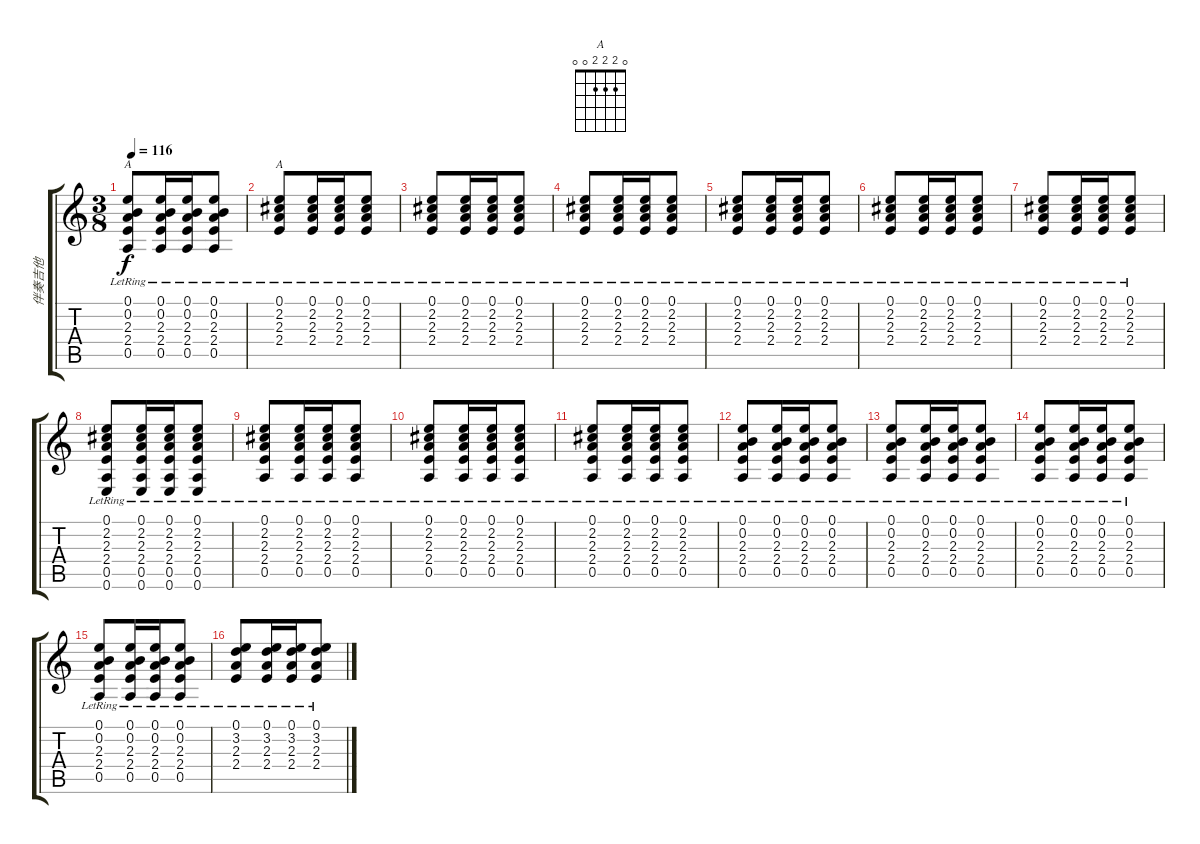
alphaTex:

\track ("伴奏吉他" "伴奏吉他") {instrument acousticguitarnylon}
\staff {score tabs}
\tuning (E4 B3 G3 D3 A2 E2) {hide}
\chord ("A" x x 2 2 x x)
\chord ("A" 0 2 2 2 0 0)
\ts (3 8)
\tempo 116
\clef g2
\ks c
(0.1{lr} 0.2{lr} 2.3{lr} 2.4{lr} 0.5).8{ch "A" dy f} (0.1{lr} 0.2{lr} 2.3{lr} 2.4{lr} 0.5).16 (0.1{lr} 0.2{lr} 2.3{lr} 2.4{lr} 0.5).16 (0.1{lr} 0.2{lr} 2.3{lr} 2.4{lr} 0.5).8 |
(0.1{lr} 2.2{lr} 2.3{lr} 2.4{lr}).8{ch "A"} (0.1{lr} 2.2{lr} 2.3{lr} 2.4{lr}).16 (0.1{lr} 2.2{lr} 2.3{lr} 2.4{lr}).16 (0.1{lr} 2.2{lr} 2.3{lr} 2.4{lr}).8 |
(0.1{lr} 2.2{lr} 2.3{lr} 2.4{lr}).8 (0.1{lr} 2.2{lr} 2.3{lr} 2.4{lr}).16 (0.1{lr} 2.2{lr} 2.3{lr} 2.4{lr}).16 (0.1{lr} 2.2{lr} 2.3{lr} 2.4{lr}).8 |
(0.1{lr} 2.2{lr} 2.3{lr} 2.4{lr}).8 (0.1{lr} 2.2{lr} 2.3{lr} 2.4{lr}).16 (0.1{lr} 2.2{lr} 2.3{lr} 2.4{lr}).16 (0.1{lr} 2.2{lr} 2.3{lr} 2.4{lr}).8 |
(0.1{lr} 2.2{lr} 2.3{lr} 2.4{lr}).8 (0.1{lr} 2.2{lr} 2.3{lr} 2.4{lr}).16 (0.1{lr} 2.2{lr} 2.3{lr} 2.4{lr}).16 (0.1{lr} 2.2{lr} 2.3{lr} 2.4{lr}).8 |
(0.1{lr} 2.2{lr} 2.3{lr} 2.4{lr}).8 (0.1{lr} 2.2{lr} 2.3{lr} 2.4{lr}).16 (0.1{lr} 2.2{lr} 2.3{lr} 2.4{lr}).16 (0.1{lr} 2.2{lr} 2.3{lr} 2.4{lr}).8 |
(0.1{lr} 2.2{lr} 2.3{lr} 2.4{lr}).8 (0.1{lr} 2.2{lr} 2.3{lr} 2.4{lr}).16 (0.1{lr} 2.2{lr} 2.3{lr} 2.4{lr}).16 (0.1{lr} 2.2{lr} 2.3{lr} 2.4{lr}).8 |
(0.1{lr} 2.2{lr} 2.3{lr} 2.4{lr} 0.5 0.6).8 (0.1{lr} 2.2{lr} 2.3{lr} 2.4{lr} 0.5 0.6).16 (0.1{lr} 2.2{lr} 2.3{lr} 2.4{lr} 0.5 0.6).16 (0.1{lr} 2.2{lr} 2.3{lr} 2.4{lr} 0.5 0.6).8 |
(0.1{lr} 2.2{lr} 2.3{lr} 2.4{lr} 0.5).8 (0.1{lr} 2.2{lr} 2.3{lr} 2.4{lr} 0.5).16 (0.1{lr} 2.2{lr} 2.3{lr} 2.4{lr} 0.5).16 (0.1{lr} 2.2{lr} 2.3{lr} 2.4{lr} 0.5).8 |
(0.1{lr} 2.2{lr} 2.3{lr} 2.4{lr} 0.5).8 (0.1{lr} 2.2{lr} 2.3{lr} 2.4{lr} 0.5).16 (0.1{lr} 2.2{lr} 2.3{lr} 2.4{lr} 0.5).16 (0.1{lr} 2.2{lr} 2.3{lr} 2.4{lr} 0.5).8 |
(0.1{lr} 2.2{lr} 2.3{lr} 2.4{lr} 0.5).8 (0.1{lr} 2.2{lr} 2.3{lr} 2.4{lr} 0.5).16 (0.1{lr} 2.2{lr} 2.3{lr} 2.4{lr} 0.5).16 (0.1{lr} 2.2{lr} 2.3{lr} 2.4{lr} 0.5).8 |
(0.1{lr} 0.2{lr} 2.3{lr} 2.4{lr} 0.5).8 (0.1{lr} 0.2{lr} 2.3{lr} 2.4{lr} 0.5).16 (0.1{lr} 0.2{lr} 2.3{lr} 2.4{lr} 0.5).16 (0.1{lr} 0.2{lr} 2.3{lr} 2.4{lr} 0.5).8 |
(0.1{lr} 0.2{lr} 2.3{lr} 2.4{lr} 0.5).8 (0.1{lr} 0.2{lr} 2.3{lr} 2.4{lr} 0.5).16 (0.1{lr} 0.2{lr} 2.3{lr} 2.4{lr} 0.5).16 (0.1{lr} 0.2{lr} 2.3{lr} 2.4{lr} 0.5).8 |
(0.1{lr} 0.2{lr} 2.3{lr} 2.4{lr} 0.5).8 (0.1{lr} 0.2{lr} 2.3{lr} 2.4{lr} 0.5).16 (0.1{lr} 0.2{lr} 2.3{lr} 2.4{lr} 0.5).16 (0.1{lr} 0.2{lr} 2.3{lr} 2.4{lr} 0.5).8 |
(0.1{lr} 0.2{lr} 2.3{lr} 2.4{lr} 0.5).8 (0.1{lr} 0.2{lr} 2.3{lr} 2.4{lr} 0.5).16 (0.1{lr} 0.2{lr} 2.3{lr} 2.4{lr} 0.5).16 (0.1{lr} 0.2{lr} 2.3{lr} 2.4{lr} 0.5).8 |
(0.1{lr} 3.2{lr} 2.3{lr} 2.4{lr}).8 (0.1{lr} 3.2{lr} 2.3{lr} 2.4{lr}).16 (0.1{lr} 3.2{lr} 2.3{lr} 2.4{lr}).16 (0.1{lr} 3.2{lr} 2.3{lr} 2.4{lr}).8
